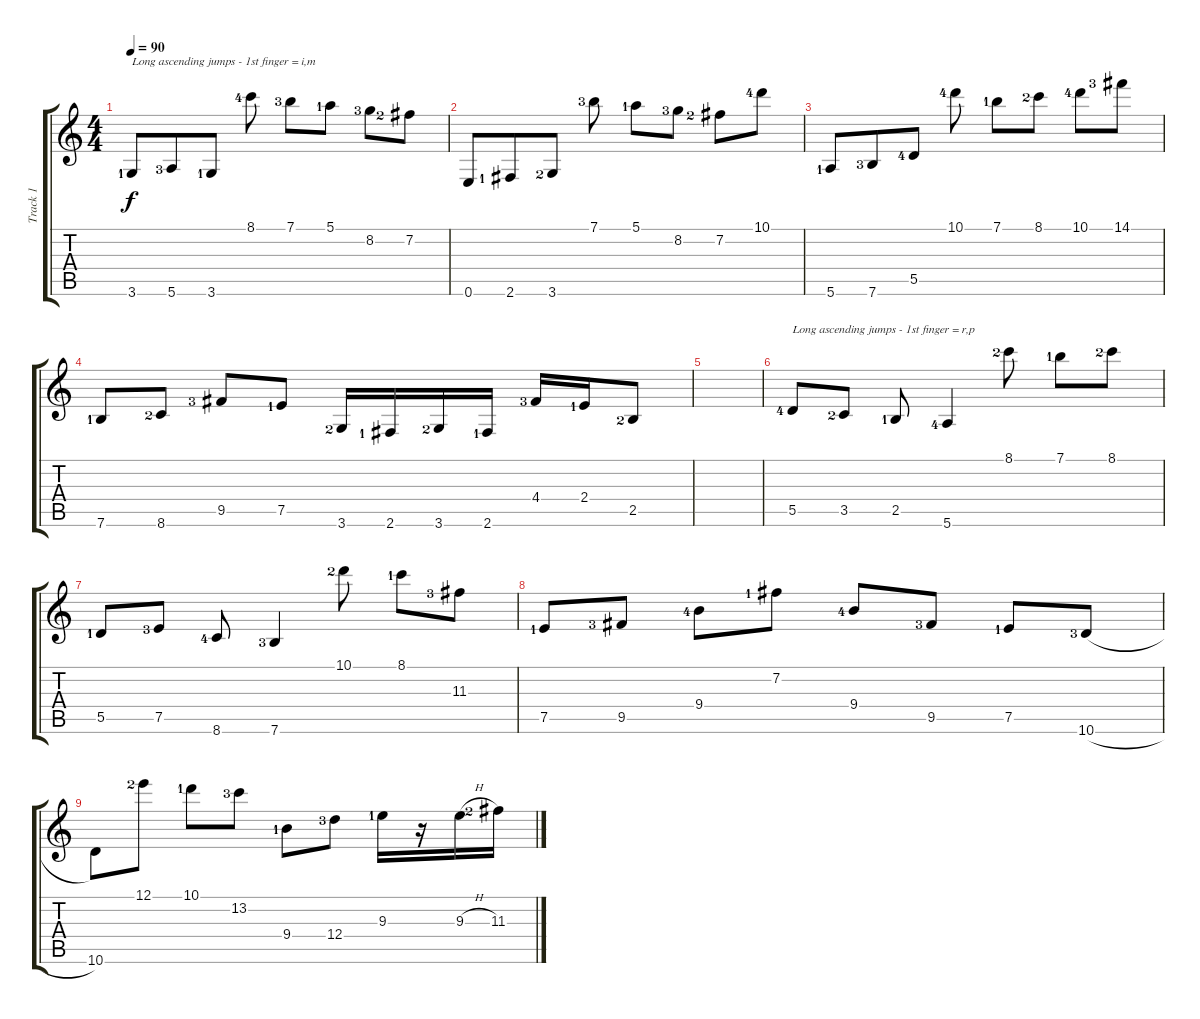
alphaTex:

\track ("Track 1" "Track 1") {instrument acousticguitarsteel}
\staff {score tabs}
\tuning (E4 B3 G3 D3 A2 E2) {hide}
\ts (4 4)
\tempo 90
\clef g2
\ks c
3.6{lf 2}.8{txt "Long ascending jumps - 1st finger = i,m" dy f} 5.6{lf 4}.8{beam merge} 3.6{lf 2}.8{beam split} 8.1{lf 5}.8 7.1{lf 4}.8 5.1{lf 2}.8 8.2{lf 4}.8 7.2{lf 3}.8 |
0.6.8 2.6{lf 2}.8{beam merge} 3.6{lf 3}.8{beam split} 7.1{lf 4}.8 5.1{lf 2}.8 8.2{lf 4}.8 7.2{lf 3}.8 10.1{lf 5}.8 |
5.6{lf 2}.8 7.6{lf 4}.8{beam merge} 5.5{lf 5}.8{beam split} 10.1{lf 5}.8 7.1{lf 2}.8 8.1{lf 3}.8 10.1{lf 5}.8 14.1{lf 4}.8 |
7.6{lf 2}.8 8.6{lf 3}.8 9.5{lf 4}.8 7.5{lf 2}.8 3.6{lf 3}.16 2.6{lf 2}.16 3.6{lf 3}.16 2.6{lf 2}.16 4.4{lf 4}.16 2.4{lf 2}.16 2.5{lf 3}.8 |
|
5.5{lf 5}.8{txt "Long ascending jumps - 1st finger = r,p"} 3.5{lf 3}.8 2.5{lf 2}.8 5.6{lf 5}.4 8.1{lf 3}.8 7.1{lf 2}.8 8.1{lf 3}.8 |
5.5{lf 2}.8 7.5{lf 4}.8 8.6{lf 5}.8 7.6{lf 4}.4 10.1{lf 3}.8 8.1{lf 2}.8 11.3{lf 4}.8 |
7.5{lf 2}.8 9.5{lf 4}.8 9.4{lf 5}.8 7.2{lf 2}.8 9.4{lf 5}.8 9.5{lf 4}.8 7.5{lf 2}.8 10.6{h lf 4}.8 |
10.6.8 12.1{lf 3}.8 10.1{lf 2}.8 13.2{lf 4}.8 9.4{lf 2}.8 12.4{lf 4}.8 9.3{lf 2}.16 r.16 9.3{h}.16 11.3{lf 3}.16
